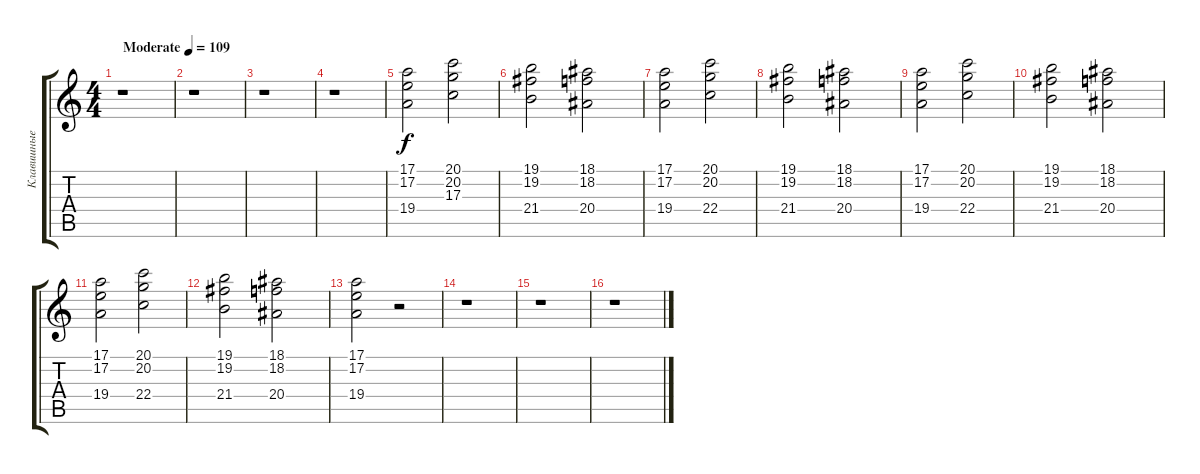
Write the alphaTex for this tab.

\track ("Клавишные" "Клавишные") {instrument rockorgan}
\staff {score tabs}
\tuning (E4 B3 G3 D3 A2 E2) {hide}
\ts (4 4)
\tempo (109 "Moderate")
\clef g2
\ks c
r.1{dy f instrument rockorgan} |
r.1 |
r.1 |
r.1 |
(17.1 17.2 19.4).2 (20.1 20.2 17.3).2 |
(19.1 19.2 21.4).2 (18.1 18.2 20.4).2 |
(17.1 17.2 19.4).2 (20.1 20.2 22.4).2 |
(19.1 19.2 21.4).2 (18.1 18.2 20.4).2 |
(17.1 17.2 19.4).2 (20.1 20.2 22.4).2 |
(19.1 19.2 21.4).2 (18.1 18.2 20.4).2 |
(17.1 17.2 19.4).2 (20.1 20.2 22.4).2 |
(19.1 19.2 21.4).2 (18.1 18.2 20.4).2 |
(17.1 17.2 19.4).2 r.2 |
r.1 |
r.1 |
r.1
